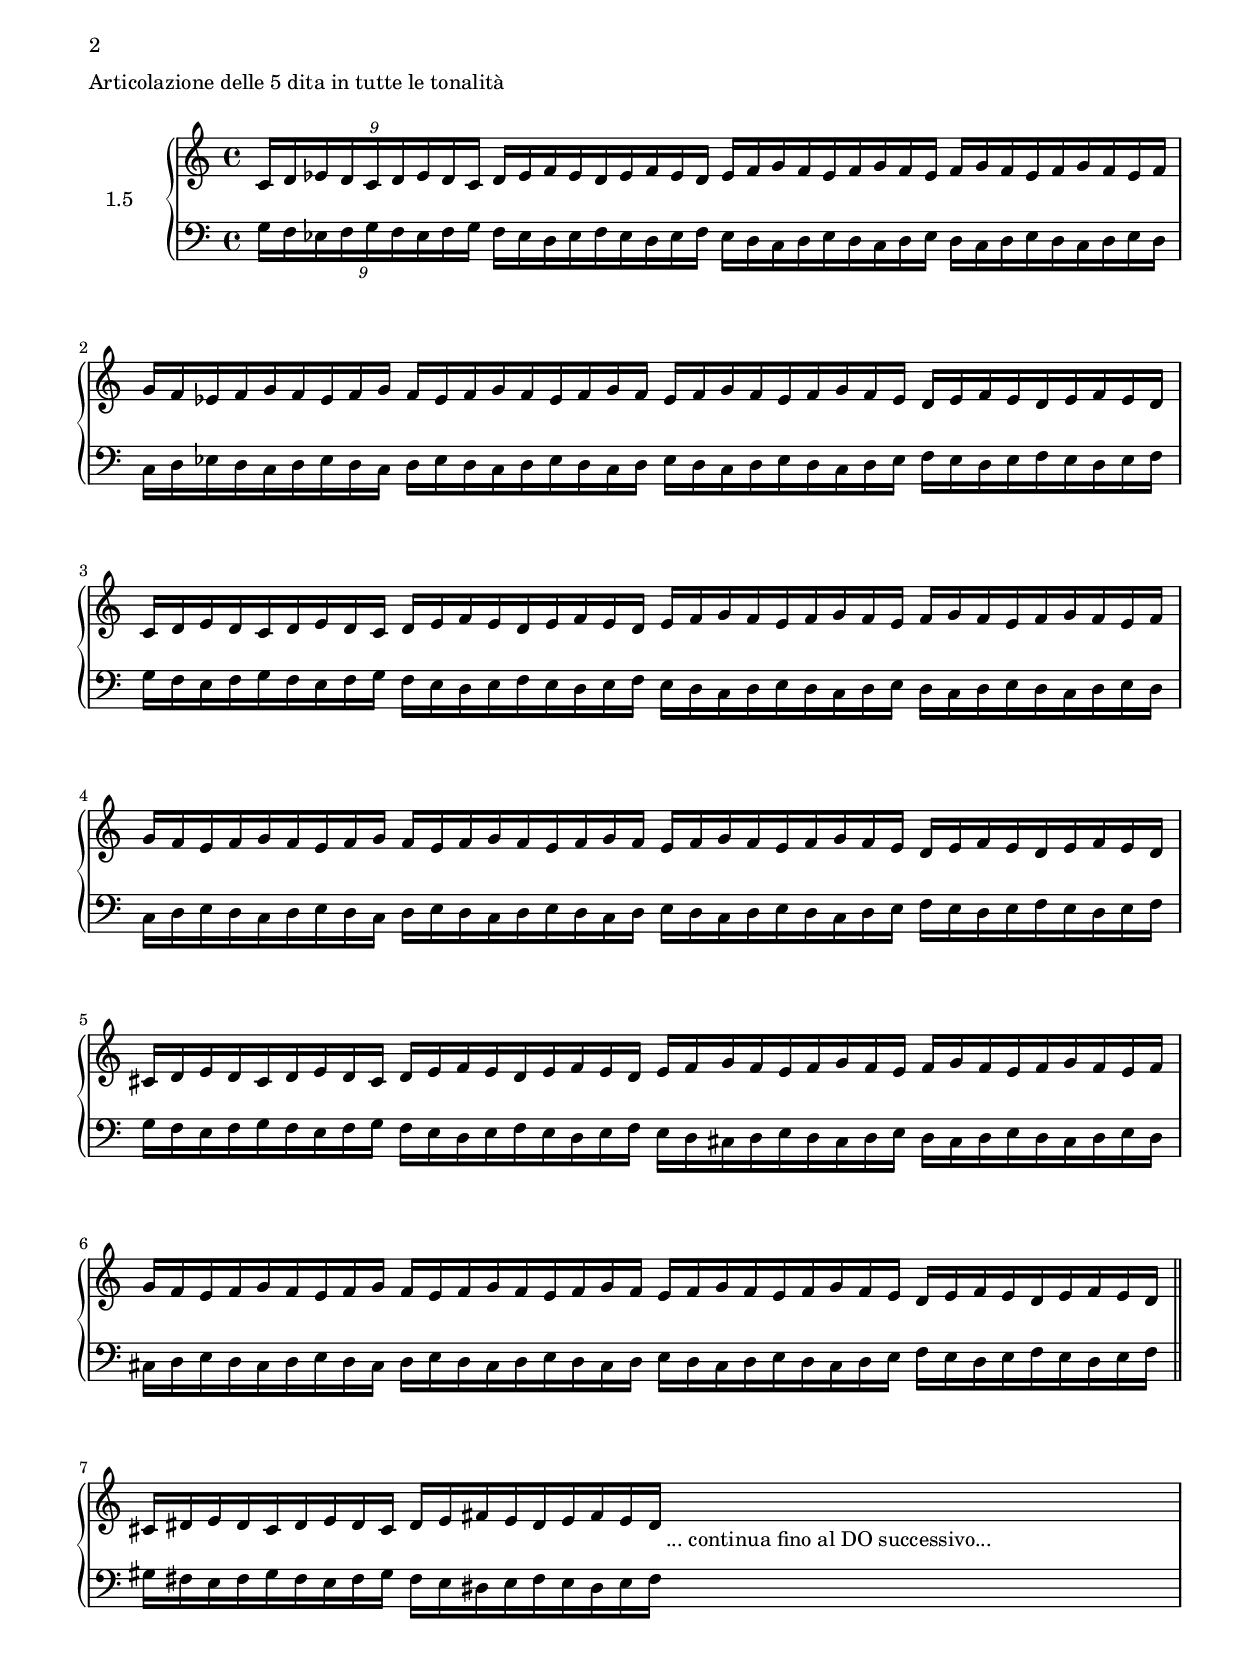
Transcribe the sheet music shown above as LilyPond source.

% ===========================================================================================================
% esercizi-di-tecnica-articolazione-2.ly
%                     _    _      _ _   _               _         
%  ___ ___ ___ _ _ __(_)__(_)  __| (_) | |_ ___ __ _ _ (_)__ __ _ 
% / -_|_-</ -_) '_/ _| |_ / | / _` | | |  _/ -_) _| ' \| / _/ _` |
% \___/__/\___|_| \__|_/__|_| \__,_|_|  \__\___\__|_||_|_\__\__,_|
%                                                  Articolazione 2
%
% Copyright (c) 2020 Alessandro Fraschetti (mail: gos95@gommagomma.net)
%
% Permission is hereby granted, free of charge, to any person obtaining a copy
% of this software and associated documentation files (the "Software"), to deal
% in the Software without restriction, including without limitation the rights
% to use, copy, modify, merge, publish, distribute, sublicense, and/or sell
% copies of the Software, and to permit persons to whom the Software is
% furnished to do so, subject to the following conditions:
% 
% The above copyright notice and this permission notice shall be included in all
% copies or substantial portions of the Software.
% 
% THE SOFTWARE IS PROVIDED "AS IS", WITHOUT WARRANTY OF ANY KIND, EXPRESS OR
% IMPLIED, INCLUDING BUT NOT LIMITED TO THE WARRANTIES OF MERCHANTABILITY,
% FITNESS FOR A PARTICULAR PURPOSE AND NONINFRINGEMENT. IN NO EVENT SHALL THE
% AUTHORS OR COPYRIGHT HOLDERS BE LIABLE FOR ANY CLAIM, DAMAGES OR OTHER
% LIABILITY, WHETHER IN AN ACTION OF CONTRACT, TORT OR OTHERWISE, ARISING FROM,
% OUT OF OR IN CONNECTION WITH THE SOFTWARE OR THE USE OR OTHER DEALINGS IN THE
% SOFTWARE.
% ===========================================================================================================


\version "2.12.3"
#(ly:set-option 'delete-intermediate-files #t)
#(set-global-staff-size 18)


% ===========================================================================================================
% ------------------------------------------  I N C L U D E S  ----------------------------------------------
% ===========================================================================================================
% ===========================================================================================================
% articolazione-12-toni.ly
%                     _    _      _ _   _               _         
%  ___ ___ ___ _ _ __(_)__(_)  __| (_) | |_ ___ __ _ _ (_)__ __ _ 
% / -_|_-</ -_) '_/ _| |_ / | / _` | | |  _/ -_) _| ' \| / _/ _` |
% \___/__/\___|_| \__|_/__|_| \__,_|_|  \__\___\__|_||_|_\__\__,_|
%                                  Articolazione, Arpeggi, Accordi
%
% Copyright (c) 2020 Alessandro Fraschetti (mail: gos95@gommagomma.net)
%
% Permission is hereby granted, free of charge, to any person obtaining a copy
% of this software and associated documentation files (the "Software"), to deal
% in the Software without restriction, including without limitation the rights
% to use, copy, modify, merge, publish, distribute, sublicense, and/or sell
% copies of the Software, and to permit persons to whom the Software is
% furnished to do so, subject to the following conditions:
% 
% The above copyright notice and this permission notice shall be included in all
% copies or substantial portions of the Software.
% 
% THE SOFTWARE IS PROVIDED "AS IS", WITHOUT WARRANTY OF ANY KIND, EXPRESS OR
% IMPLIED, INCLUDING BUT NOT LIMITED TO THE WARRANTIES OF MERCHANTABILITY,
% FITNESS FOR A PARTICULAR PURPOSE AND NONINFRINGEMENT. IN NO EVENT SHALL THE
% AUTHORS OR COPYRIGHT HOLDERS BE LIABLE FOR ANY CLAIM, DAMAGES OR OTHER
% LIABILITY, WHETHER IN AN ACTION OF CONTRACT, TORT OR OTHERWISE, ARISING FROM,
% OUT OF OR IN CONNECTION WITH THE SOFTWARE OR THE USE OR OTHER DEALINGS IN THE
% SOFTWARE.
% ===========================================================================================================

	
articolazioneXIIToniUpper = \relative c' {
    \time 4/4
    \tuplet 9/4 { c16[ d ees d c d ees d c] } 	\override TupletNumber #'transparent = ##t 
	\tuplet 9/4 { d[ ees f ees d ees f ees d] }
	\tuplet 9/4 { ees[ f g f ees f g f ees] }
	\tuplet 9/4 { f[ g f ees f g f ees f] }

	\tuplet 9/4 { g[ f ees f g f ees f g] }
	\tuplet 9/4 { f[ ees f g f ees f g f] }
	\tuplet 9/4 { ees[ f g f ees f g f ees] }
	\tuplet 9/4 { d[ ees f ees d ees f ees d] }
	\break
    \tuplet 9/4 { c[ d e d c d e d c] }
	\tuplet 9/4 { d[ e f e d e f e d] }
	\tuplet 9/4 { e[ f g f e f g f e] }
	\tuplet 9/4 { f[ g f e f g f e f] }

	\tuplet 9/4 { g[ f e f g f e f g] }
	\tuplet 9/4 { f[ e f g f e f g f] }
	\tuplet 9/4 { e[ f g f e f g f e] }
	\tuplet 9/4 { d[ e f e d e f e d] }
	\break
    \tuplet 9/4 { cis[ d e d cis d e d cis] }
	\tuplet 9/4 { d[ e f e d e f e d] }
	\tuplet 9/4 { e[ f g f e f g f e] }
	\tuplet 9/4 { f[ g f e f g f e f] }

	\tuplet 9/4 { g[ f e f g f e f g] }
	\tuplet 9/4 { f[ e f g f e f g f] }
	\tuplet 9/4 { e[ f g f e f g f e] }
	\tuplet 9/4 { d[ e f e d e f e d] }
	\bar "||"
    \break
	\tuplet 9/4 { cis[ dis e dis cis dis e dis cis] }
	\tuplet 9/4 { dis[ e fis e dis e fis e dis] }
	\skip 2
}
articolazioneXIIToniLower = \relative c' {
    \time 4/4
    \tuplet 9/4 { g16[ f ees f g f ees f g] }	\override TupletNumber #'transparent = ##t 
	\tuplet 9/4 { f[ ees d ees f ees d ees f] }
	\tuplet 9/4 { ees[ d c d ees d c d ees] }
	\tuplet 9/4 { d[ c d ees d c d ees d] }

	\tuplet 9/4 { c[ d ees d c d ees d c] }
	\tuplet 9/4 { d[ ees d c d ees d c d] }
	\tuplet 9/4 { ees[ d c d ees d c d ees] }
	\tuplet 9/4 { f[ ees d ees f ees d ees f] }
	\break
    \tuplet 9/4 { g[ f e f g f e f g] }
	\tuplet 9/4 { f[ e d e f e d e f] }
	\tuplet 9/4 { e[ d c d e d c d e] }
	\tuplet 9/4 { d[ c d e d c d e d] }

	\tuplet 9/4 { c[ d e d c d e d c] }
	\tuplet 9/4 { d[ e d c d e d c d] }
	\tuplet 9/4 { e[ d c d e d c d e] }
	\tuplet 9/4 { f[ e d e f e d e f] }
	\break
    \tuplet 9/4 { g[ f e f g f e f g] }
	\tuplet 9/4 { f[ e d e f e d e f] }
	\tuplet 9/4 { e[ d cis d e d cis d e] }
	\tuplet 9/4 { d[ cis d e d cis d e d] }

	\tuplet 9/4 { cis[ d e d cis d e d cis] }
	\tuplet 9/4 { d[ e d cis d e d cis d] }
	\tuplet 9/4 { e[ d cis d e d cis d e] }
	\tuplet 9/4 { f[ e d e f e d e f] }
	\bar "||"
    \break
	\tuplet 9/4 { gis[ fis e fis gis fis e fis gis] }
	\tuplet 9/4 { fis[ e dis e fis e dis e fis] ^\markup { \raise #2 {  "   ... continua fino al DO successivo..." }} }
	\skip 2
}



% ===========================================================================================================
% ---------------------------------------------  B O O K  ---------------------------------------------------
% ===========================================================================================================
\header {
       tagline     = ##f
}
\paper {
    #(set-paper-size "a4")
%    line-width = 180
    left-margin = 15
    bottom-margin = 10
    top-margin = 10
%    markup-system-spacing #'basic-distance = #8
    system-system-spacing #'basic-distance = #15
    ragged-bottom = ##t
    ragged-last-bottom = ##t
    print-all-headers = ##t
}


% -------------------------------------------------------------------------------------------------------------------
% Copertina
% -------------------------------------------------------------------------------------------------------------------
\bookpart {
    \markup { \vspace #30 }
    \markup \fontsize #10 \bold { "  Esercizi di Tecnica" }
    \markup { \vspace #1 }
    \markup \fontsize #4 \bold  { "     Articolazione 2" }
}


% -------------------------------------------------------------------------------------------------------------------
% ARTICOLAZIONE
% -------------------------------------------------------------------------------------------------------------------
\bookpart {
%    \paper { system-count = #5 }
    % -------------------------------------------------------------------------------------------------------------------
    %   ARTICOLAZIONE - 5 DITA IN TUTTI I TONI
    % -------------------------------------------------------------------------------------------------------------------   
    \score {
        \new PianoStaff \with { midiInstrument = #"acoustic grand" }
        <<
            \set PianoStaff.instrumentName = \markup { "1.5" }
            \new Staff = "treble" << \clef violin \articolazioneXIIToniUpper >>
            \new Staff = "bass" << \clef bass \articolazioneXIIToniLower >>
        >>
        \header {
            title    = ##f
            subtitle = ##f
%           opus     = \markup { \bold \smaller { (\note #"4"#1 = 60) } }
            piece    = \markup { \column { "Articolazione delle 5 dita in tutte le tonalità" \null } }
        }
        \layout { \context { \override VerticalAlignment #'forced-distance = #8 } }
        \midi { \context { \Score tempoWholesPerMinute = #(ly:make-moment 60 4) } }
    }
}
% -------------------------------------------------------------------------------------------------------------------
